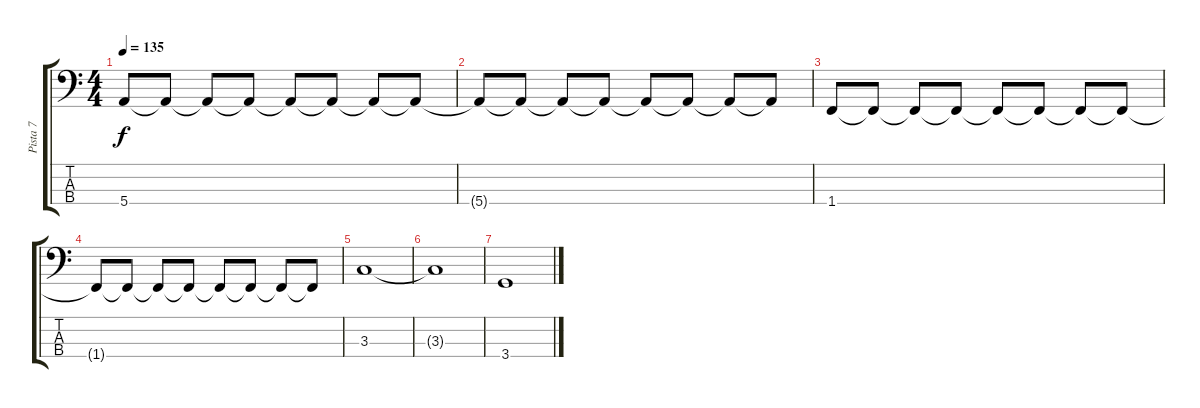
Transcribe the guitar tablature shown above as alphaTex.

\track ("Pista 7" "Pista 7") {instrument electricbassfinger}
\staff {score tabs}
\tuning (G2 D2 A1 E1) {hide}
\ts (4 4)
\tempo 135
\clef f4
\ks c
5.4.8{dy f volume 16} 5.4{t}.8 5.4{t}.8{volume 15} 5.4{t}.8 5.4{t}.8{volume 14} 5.4{t}.8 5.4{t}.8{volume 13} 5.4{t}.8 |
5.4{t}.8{volume 11} 5.4{t}.8 5.4{t}.8{volume 10} 5.4{t}.8 5.4{t}.8{volume 8} 5.4{t}.8 5.4{t}.8{volume 7} 5.4{t}.8 |
1.4.8{volume 6} 1.4{t}.8 1.4{t}.8{volume 6} 1.4{t}.8 1.4{t}.8{volume 5} 1.4{t}.8 1.4{t}.8{volume 5} 1.4{t}.8 |
1.4{t}.8 1.4{t}.8 1.4{t}.8{volume 2} 1.4{t}.8 1.4{t}.8 1.4{t}.8 1.4{t}.8 1.4{t}.8{volume 0} |
3.3.1 |
3.3{t}.1 |
3.4.1
